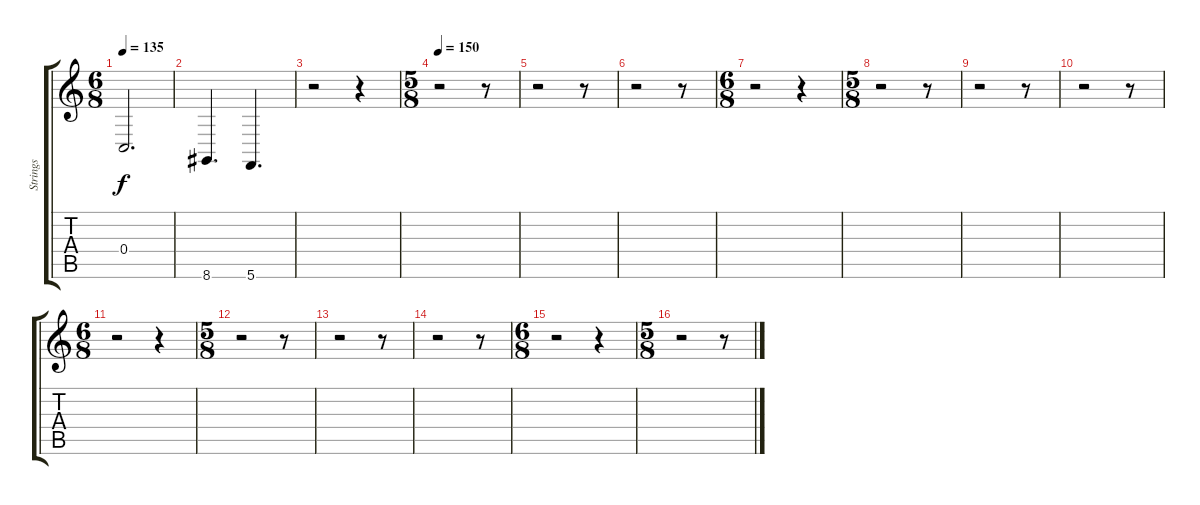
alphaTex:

\track ("Strings" "Strings") {instrument stringensemble1}
\staff {score tabs}
\tuning (D4 A3 F3 C3 G2 C2) {hide}
\ts (6 8)
\tempo 135
\clef g2
\ks c
0.4{t}.2{d dy f} |
8.6.4{d} 5.6.4{d} |
r.2 r.4 |
\ts (5 8)
\tempo 150
r.2 r.8 |
r.2 r.8 |
r.2 r.8 |
\ts (6 8)
r.2 r.4 |
\ts (5 8)
r.2 r.8 |
r.2 r.8 |
r.2 r.8 |
\ts (6 8)
r.2 r.4 |
\ts (5 8)
r.2 r.8 |
r.2 r.8 |
r.2 r.8 |
\ts (6 8)
r.2 r.4 |
\ts (5 8)
r.2 r.8
